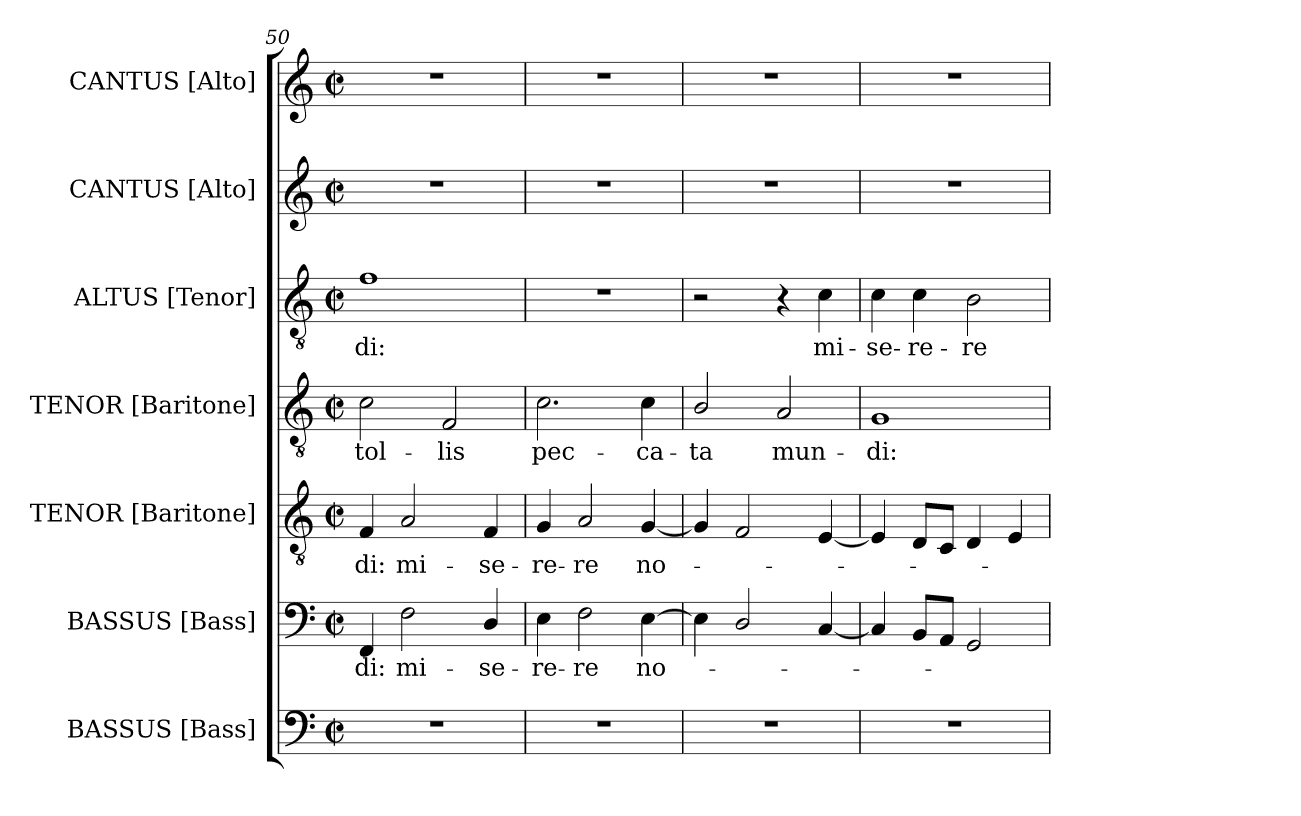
**kern	**kern	**text	**kern	**text	**kern	**text	**kern	**text	**kern	**kern
*part7	*part6	*part6	*part5	*part5	*part4	*part4	*part3	*part3	*part2	*part1
*staff7	*staff6	*staff6	*staff5	*staff5	*staff4	*staff4	*staff3	*staff3	*staff2	*staff1
*I"BASSUS [Bass]	*I"BASSUS [Bass]	*	*I"TENOR [Baritone]	*	*I"TENOR [Baritone]	*	*I"ALTUS [Tenor]	*	*I"CANTUS [Alto]	*I"CANTUS [Alto]
*I'B.	*I'B.	*	*I'Bar.	*	*I'Bar.	*	*I'T.	*	*I'A.	*I'A.
!!LO:LB:g=z
*clefF4	*clefF4	*	*clefGv2	*	*clefGv2	*	*clefGv2	*	*clefG2	*clefG2
*	*	*	*ITrd7c12	*	*ITrd7c12	*	*ITrd7c12	*	*	*
*k[]	*k[]	*	*k[]	*	*k[]	*	*k[]	*	*k[]	*k[]
*C:	*C:	*	*C:	*	*C:	*	*C:	*	*C:	*C:
*M2/2	*M2/2	*	*M2/2	*	*M2/2	*	*M2/2	*	*M2/2	*M2/2
*met(c|)	*met(c|)	*	*met(c|)	*	*met(c|)	*	*met(c|)	*	*met(c|)	*met(c|)
=50	=50	=50	=50	=50	=50	=50	=50	=50	=50	=50
!	!	!LO:LY:b:color=#000000	!	!	!	!	!	!	!	!
!	!	!	!	!LO:LY:b:color=#000000	!	!	!	!	!	!
!	!	!	!	!	!	!LO:LY:b:color=#000000	!	!	!	!
!	!	!	!	!	!	!	!	!LO:LY:b:color=#000000	!	!
1r	4FFi/	-di:	4FFi/	-di:	2Ci\	tol-	1Fi	-di:	1r	1r
!	!	!LO:LY:b:color=#000000	!	!	!	!	!	!	!	!
!	!	!	!	!LO:LY:b:color=#000000	!	!	!	!	!	!
.	2Fi\	mi-	2AAi/	mi-	.	.	.	.	.	.
!	!	!	!	!	!	!LO:LY:b:color=#000000	!	!	!	!
.	.	.	.	.	2FFi/	-lis	.	.	.	.
!	!	!LO:LY:b:color=#000000	!	!	!	!	!	!	!	!
!	!	!	!	!LO:LY:b:color=#000000	!	!	!	!	!	!
.	4Di/	-se-	4FFi/	-se-	.	.	.	.	.	.
=51	=51	=51	=51	=51	=51	=51	=51	=51	=51	=51
!	!	!LO:LY:b:color=#000000	!	!	!	!	!	!	!	!
!	!	!	!	!LO:LY:b:color=#000000	!	!	!	!	!	!
!	!	!	!	!	!	!LO:LY:b:color=#000000	!	!	!	!
1r	4Ei\	-re-	4GGi/	-re-	2.Ci\	pec-	1r	.	1r	1r
!	!	!LO:LY:b:color=#000000	!	!	!	!	!	!	!	!
!	!	!	!	!LO:LY:b:color=#000000	!	!	!	!	!	!
.	2Fi\	-re	2AAi/	-re	.	.	.	.	.	.
!	!	!LO:LY:b:color=#000000	!	!	!	!	!	!	!	!
!	!	!	!	!LO:LY:b:color=#000000	!	!	!	!	!	!
!	!	!	!	!	!	!LO:LY:b:color=#000000	!	!	!	!
.	[>4Ei\	no-	[<4GGi/	no-	4Ci\	-ca-	.	.	.	.
=52	=52	=52	=52	=52	=52	=52	=52	=52	=52	=52
!	!	!	!	!	!	!LO:LY:b:color=#000000	!	!	!	!
1r	4Ei\]	.	4GGi/]	.	2BBi/	-ta	2r	.	1r	1r
.	2Di/	.	2FFi/	.	.	.	.	.	.	.
!	!	!	!	!	!	!LO:LY:b:color=#000000	!	!	!	!
.	.	.	.	.	2AAi/	mun-	4r	.	.	.
!	!	!	!	!	!	!	!	!LO:LY:b:color=#000000	!	!
.	[<4Ci/	.	[<4EEi/	.	.	.	4Ci\	mi-	.	.
=53	=53	=53	=53	=53	=53	=53	=53	=53	=53	=53
!	!	!	!	!	!	!LO:LY:b:color=#000000	!	!	!	!
!	!	!	!	!	!	!	!	!LO:LY:b:color=#000000	!	!
1r	4Ci/]	.	4EEi/]	.	1GGi	-di:	4Ci\	-se-	1r	1r
!	!	!	!	!	!	!	!	!LO:LY:b:color=#000000	!	!
.	8BBi/L	.	8DDi/L	.	.	.	4Ci\	-re-	.	.
.	8AAi/J	.	8CCi/J	.	.	.	.	.	.	.
!	!	!	!	!	!	!	!	!LO:LY:b:color=#000000	!	!
.	2GGi/	.	4DDi/	.	.	.	2BBi\	-re	.	.
.	.	.	4EEi/	.	.	.	.	.	.	.
=	=	=	=	=	=	=	=	=	=	=
*-	*-	*-	*-	*-	*-	*-	*-	*-	*-	*-
